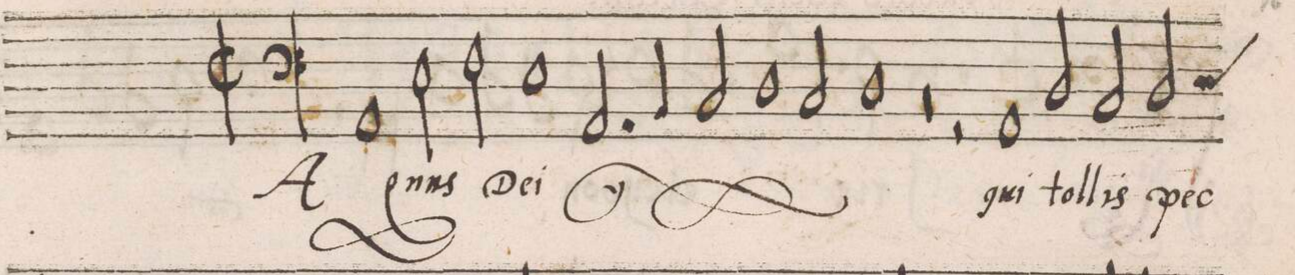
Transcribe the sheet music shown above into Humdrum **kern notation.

**kern	**text
*I"BASSVS	*
*clefF4	*
*k[]	*
*met(C|)	*
*M2/1	*
1AA/	A-
2E\	-gnus
2F\	De-
=2-	=2-
1E\	-i
*	*ij
2.AA/	A-
4BB/	.
=3-	=3-
2C/	-gnus
1D\	De-
2C/	.
=4-	=4-
1D\	-i
*	*Xij
0r	.
=5-	=5-
2r	.
1AA/	qui
=6-	=6-
2D/	tol-
2C/	-lis
*custos:E	*
2D/	pec-
=7-	=7-
*-	*-
